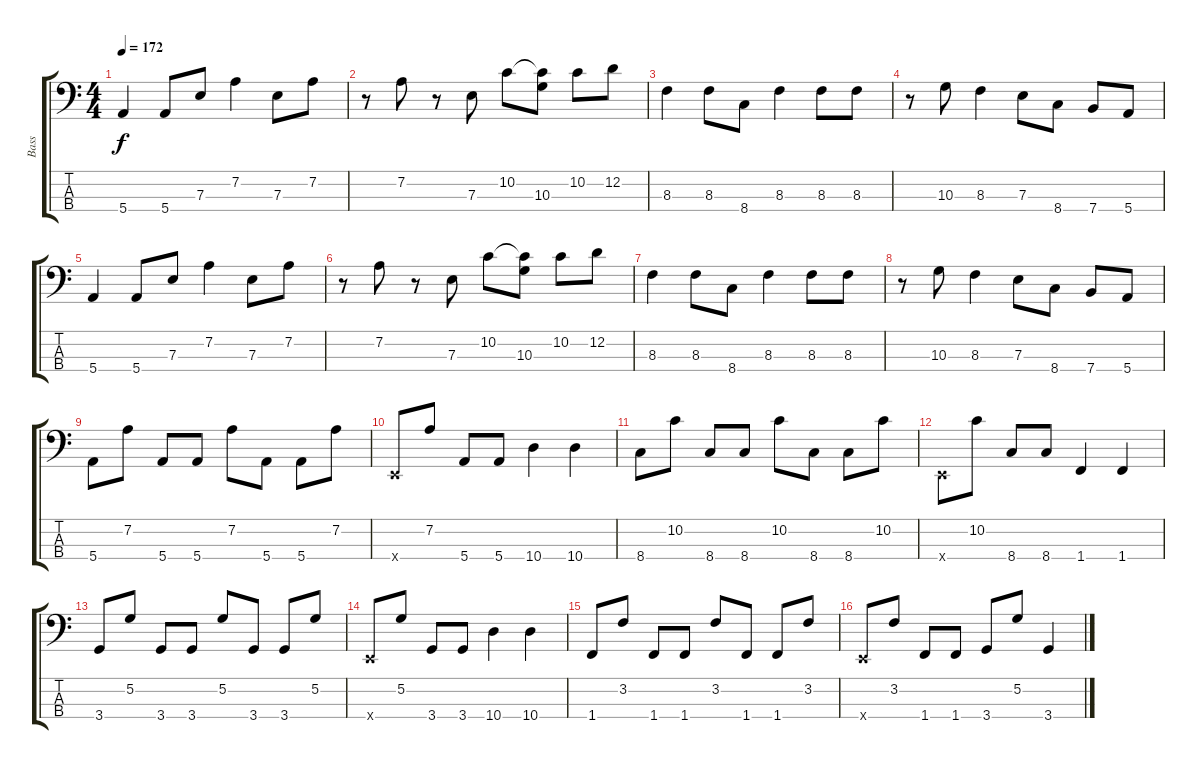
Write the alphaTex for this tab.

\track ("Bass" "Bass") {instrument electricbassfinger}
\staff {score tabs}
\tuning (G2 D2 A1 E1) {hide}
\ts (4 4)
\tempo 172
\clef f4
\ks c
5.4.4{dy f} 5.4.8 7.3.8 7.2.4 7.3.8 7.2.8 |
r.8 7.2.8 r.8 7.3.8 10.2.8 (10.2{t} 10.3).8 10.2.8 12.2.8 |
8.3.4 8.3.8 8.4.8 8.3.4 8.3.8 8.3.8 |
r.8 10.3.8 8.3.4 7.3.8 8.4.8 7.4.8 5.4.8 |
5.4.4 5.4.8 7.3.8 7.2.4 7.3.8 7.2.8 |
r.8 7.2.8 r.8 7.3.8 10.2.8 (10.2{t} 10.3).8 10.2.8 12.2.8 |
8.3.4 8.3.8 8.4.8 8.3.4 8.3.8 8.3.8 |
r.8 10.3.8 8.3.4 7.3.8 8.4.8 7.4.8 5.4.8 |
5.4.8 7.2.8 5.4.8 5.4.8 7.2.8 5.4.8 5.4.8 7.2.8 |
0.4{x}.8 7.2.8 5.4.8 5.4.8 10.4.4 10.4.4 |
8.4.8 10.2.8 8.4.8 8.4.8 10.2.8 8.4.8 8.4.8 10.2.8 |
0.4{x}.8 10.2.8 8.4.8 8.4.8 1.4.4 1.4.4 |
3.4.8 5.2.8 3.4.8 3.4.8 5.2.8 3.4.8 3.4.8 5.2.8 |
0.4{x}.8 5.2.8 3.4.8 3.4.8 10.4.4 10.4.4 |
1.4.8 3.2.8 1.4.8 1.4.8 3.2.8 1.4.8 1.4.8 3.2.8 |
0.4{x}.8 3.2.8 1.4.8 1.4.8 3.4.8 5.2.8 3.4.4
